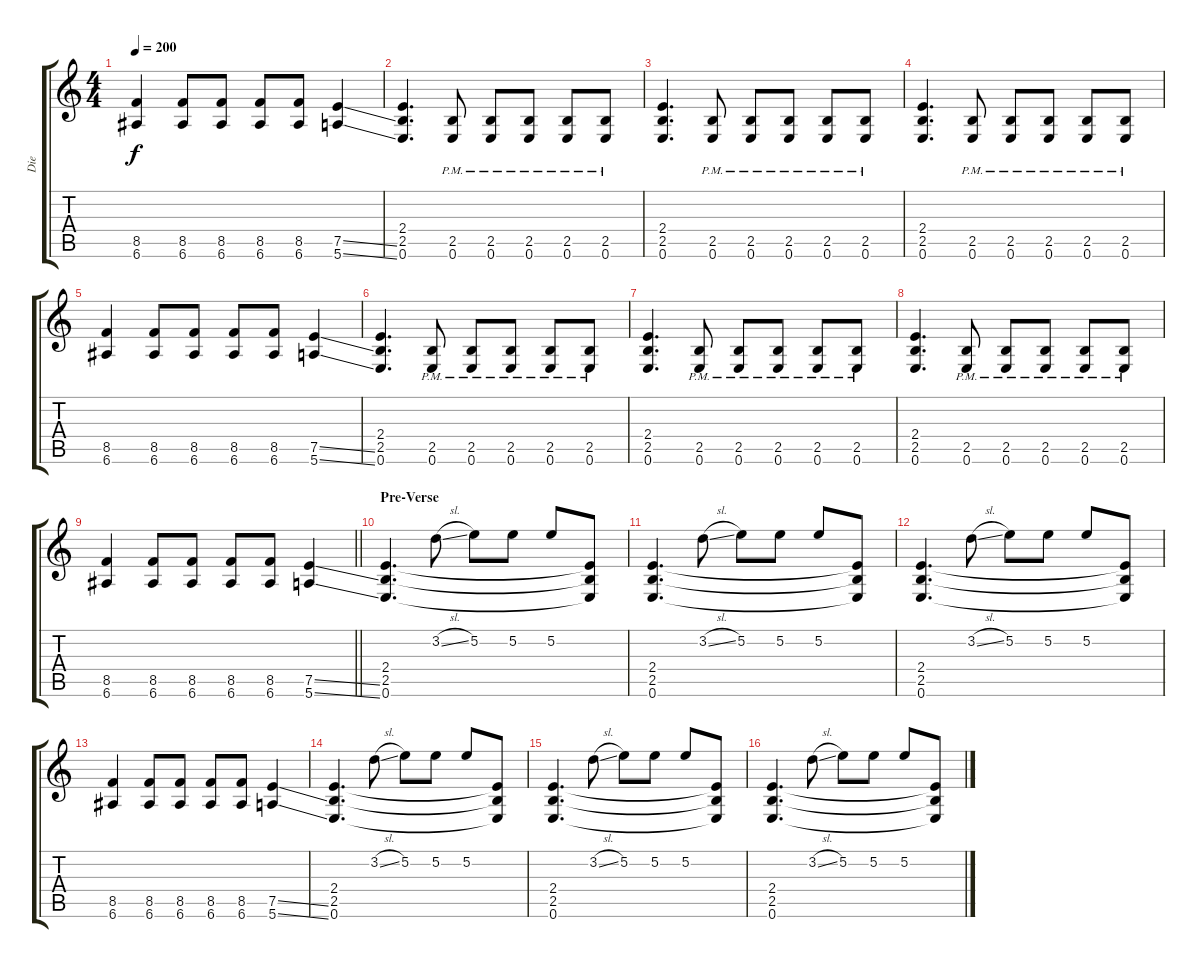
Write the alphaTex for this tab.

\track ("Die" "Die") {instrument overdrivenguitar}
\staff {score tabs}
\tuning (E4 B3 G3 D3 A2 E2) {hide}
\ts (4 4)
\tempo 200
\clef g2
\ks c
(8.5 6.6).4{dy f} (8.5 6.6).8 (8.5 6.6).8 (8.5 6.6).8 (8.5 6.6).8 (7.5{ss} 5.6{ss}).4 |
(2.4 2.5 0.6).4{d} (2.5{pm} 0.6{pm}).8 (2.5{pm} 0.6{pm}).8 (2.5{pm} 0.6{pm}).8 (2.5{pm} 0.6{pm}).8 (2.5{pm} 0.6{pm}).8 |
(2.4 2.5 0.6).4{d} (2.5{pm} 0.6{pm}).8 (2.5{pm} 0.6{pm}).8 (2.5{pm} 0.6{pm}).8 (2.5{pm} 0.6{pm}).8 (2.5{pm} 0.6{pm}).8 |
(2.4 2.5 0.6).4{d} (2.5{pm} 0.6{pm}).8 (2.5{pm} 0.6{pm}).8 (2.5{pm} 0.6{pm}).8 (2.5{pm} 0.6{pm}).8 (2.5{pm} 0.6{pm}).8 |
(8.5 6.6).4 (8.5 6.6).8 (8.5 6.6).8 (8.5 6.6).8 (8.5 6.6).8 (7.5{ss} 5.6{ss}).4 |
(2.4 2.5 0.6).4{d} (2.5{pm} 0.6{pm}).8 (2.5{pm} 0.6{pm}).8 (2.5{pm} 0.6{pm}).8 (2.5{pm} 0.6{pm}).8 (2.5{pm} 0.6{pm}).8 |
(2.4 2.5 0.6).4{d} (2.5{pm} 0.6{pm}).8 (2.5{pm} 0.6{pm}).8 (2.5{pm} 0.6{pm}).8 (2.5{pm} 0.6{pm}).8 (2.5{pm} 0.6{pm}).8 |
(2.4 2.5 0.6).4{d} (2.5{pm} 0.6{pm}).8 (2.5{pm} 0.6{pm}).8 (2.5{pm} 0.6{pm}).8 (2.5{pm} 0.6{pm}).8 (2.5{pm} 0.6{pm}).8 |
\barLineRight lightlight
(8.5 6.6).4 (8.5 6.6).8 (8.5 6.6).8 (8.5 6.6).8 (8.5 6.6).8 (7.5{ss} 5.6{ss}).4 |
\section ("" "Pre-Verse")
(2.4 2.5 0.6).4{d} 3.2{sl}.8 5.2.8 5.2.8 5.2.8 (2.4{t} 2.5{t} 0.6{t}).8 |
(2.4 2.5 0.6).4{d} 3.2{sl}.8 5.2.8 5.2.8 5.2.8 (2.4{t} 2.5{t} 0.6{t}).8 |
(2.4 2.5 0.6).4{d} 3.2{sl}.8 5.2.8 5.2.8 5.2.8 (2.4{t} 2.5{t} 0.6{t}).8 |
(8.5 6.6).4 (8.5 6.6).8 (8.5 6.6).8 (8.5 6.6).8 (8.5 6.6).8 (7.5{ss} 5.6{ss}).4 |
(2.4 2.5 0.6).4{d} 3.2{sl}.8 5.2.8 5.2.8 5.2.8 (2.4{t} 2.5{t} 0.6{t}).8 |
(2.4 2.5 0.6).4{d} 3.2{sl}.8 5.2.8 5.2.8 5.2.8 (2.4{t} 2.5{t} 0.6{t}).8 |
(2.4 2.5 0.6).4{d} 3.2{sl}.8 5.2.8 5.2.8 5.2.8 (2.4{t} 2.5{t} 0.6{t}).8
